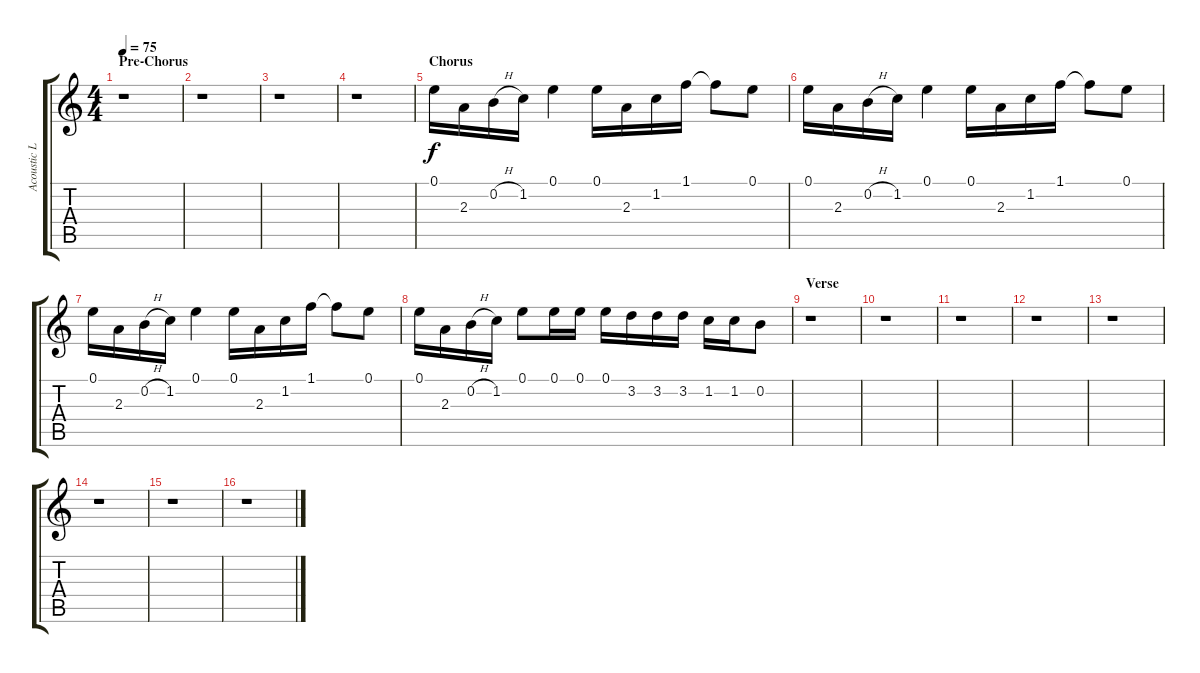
\track ("Acoustic Lead" "Acoustic L") {instrument acousticguitarsteel}
\staff {score tabs}
\tuning (E4 B3 G3 D3 A2 E2) {hide}
\ts (4 4)
\section ("" "Pre-Chorus")
\tempo 75
\clef g2
\ks c
r.1{dy f} |
r.1 |
r.1 |
r.1 |
\section ("" "Chorus")
0.1.16 2.3.16 0.2{h}.16 1.2.16 0.1.4 0.1.16 2.3.16 1.2.16 1.1.16 1.1{t}.8 0.1.8 |
0.1.16 2.3.16 0.2{h}.16 1.2.16 0.1.4 0.1.16 2.3.16 1.2.16 1.1.16 1.1{t}.8 0.1.8 |
0.1.16 2.3.16 0.2{h}.16 1.2.16 0.1.4 0.1.16 2.3.16 1.2.16 1.1.16 1.1{t}.8 0.1.8 |
0.1.16 2.3.16 0.2{h}.16 1.2.16 0.1.8 0.1.16 0.1.16 0.1.16 3.2.16 3.2.16 3.2.16 1.2.16 1.2.16 0.2.8 |
\section ("" "Verse")
r.1 |
r.1 |
r.1 |
r.1 |
r.1 |
r.1 |
r.1 |
r.1
